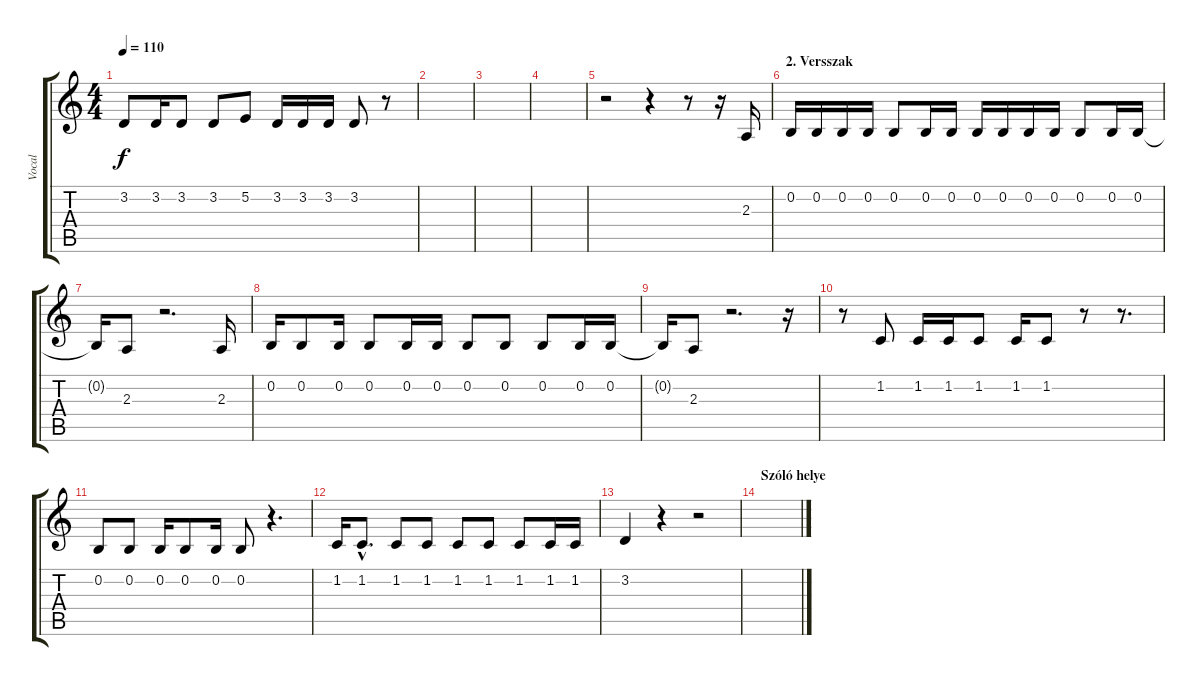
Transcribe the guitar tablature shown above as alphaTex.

\track ("Vocal" "Vocal") {instrument lead2sawtooth}
\staff {score tabs}
\tuning (E4 B3 G3 D3 A2 E2) {hide}
\ts (4 4)
\tempo 110
\clef g2
\ks c
3.2.8{dy f} 3.2.16 3.2.8 3.2.8 5.2.8 3.2.16 3.2.16 3.2.16 3.2.8 r.8 |
|
|
|
r.2 r.4 r.8 r.16 2.3.16 |
\section ("" "2. Versszak")
0.2.16 0.2.16 0.2.16 0.2.16 0.2.8 0.2.16 0.2.16 0.2.16 0.2.16 0.2.16 0.2.16 0.2.8 0.2.16 0.2.16 |
0.2{t}.16 2.3.8 r.2{d} 2.3.16 |
0.2.16 0.2.8 0.2.16 0.2.8 0.2.16 0.2.16 0.2.8 0.2.8 0.2.8 0.2.16 0.2.16 |
0.2{t}.16 2.3.8 r.2{d} r.16 |
r.8 1.2.8 1.2.16 1.2.16 1.2.8 1.2.16 1.2.8 r.8 r.8{d} |
0.2.8 0.2.8 0.2.16 0.2.8 0.2.16 0.2.8 r.4{d} |
1.2.16 1.2{hac}.8{d} 1.2.8 1.2.8 1.2.8 1.2.8 1.2.8 1.2.16 1.2.16 |
3.2.4 r.4 r.2 |
\section ("" "Szóló helye")
